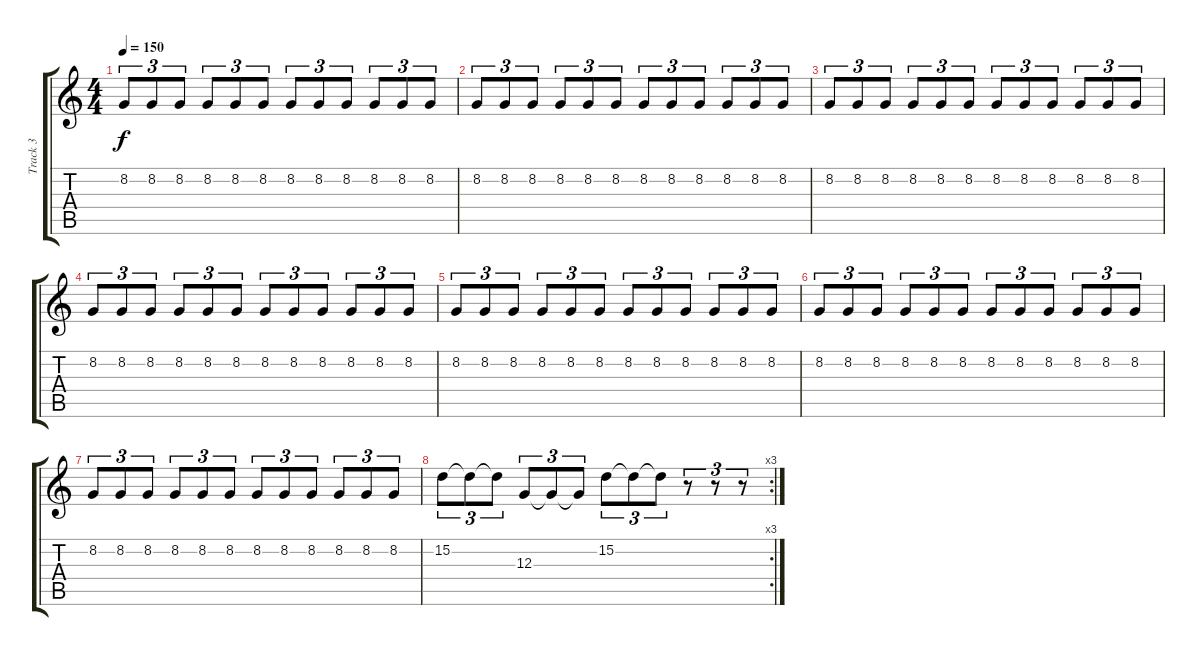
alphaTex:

\track ("Track 3" "Track 3") {instrument lead5charang}
\staff {score tabs}
\tuning (E4 B3 G3 D3 A2 E2) {hide}
\ts (4 4)
\tempo 150
\clef g2
\ks c
8.2.8{tu (3 2) dy f} 8.2.8{tu (3 2)} 8.2.8{tu (3 2)} 8.2.8{tu (3 2)} 8.2.8{tu (3 2)} 8.2.8{tu (3 2)} 8.2.8{tu (3 2)} 8.2.8{tu (3 2)} 8.2.8{tu (3 2)} 8.2.8{tu (3 2)} 8.2.8{tu (3 2)} 8.2.8{tu (3 2)} |
8.2.8{tu (3 2)} 8.2.8{tu (3 2)} 8.2.8{tu (3 2)} 8.2.8{tu (3 2)} 8.2.8{tu (3 2)} 8.2.8{tu (3 2)} 8.2.8{tu (3 2)} 8.2.8{tu (3 2)} 8.2.8{tu (3 2)} 8.2.8{tu (3 2)} 8.2.8{tu (3 2)} 8.2.8{tu (3 2)} |
8.2.8{tu (3 2)} 8.2.8{tu (3 2)} 8.2.8{tu (3 2)} 8.2.8{tu (3 2)} 8.2.8{tu (3 2)} 8.2.8{tu (3 2)} 8.2.8{tu (3 2)} 8.2.8{tu (3 2)} 8.2.8{tu (3 2)} 8.2.8{tu (3 2)} 8.2.8{tu (3 2)} 8.2.8{tu (3 2)} |
8.2.8{tu (3 2)} 8.2.8{tu (3 2)} 8.2.8{tu (3 2)} 8.2.8{tu (3 2)} 8.2.8{tu (3 2)} 8.2.8{tu (3 2)} 8.2.8{tu (3 2)} 8.2.8{tu (3 2)} 8.2.8{tu (3 2)} 8.2.8{tu (3 2)} 8.2.8{tu (3 2)} 8.2.8{tu (3 2)} |
8.2.8{tu (3 2)} 8.2.8{tu (3 2)} 8.2.8{tu (3 2)} 8.2.8{tu (3 2)} 8.2.8{tu (3 2)} 8.2.8{tu (3 2)} 8.2.8{tu (3 2)} 8.2.8{tu (3 2)} 8.2.8{tu (3 2)} 8.2.8{tu (3 2)} 8.2.8{tu (3 2)} 8.2.8{tu (3 2)} |
8.2.8{tu (3 2)} 8.2.8{tu (3 2)} 8.2.8{tu (3 2)} 8.2.8{tu (3 2)} 8.2.8{tu (3 2)} 8.2.8{tu (3 2)} 8.2.8{tu (3 2)} 8.2.8{tu (3 2)} 8.2.8{tu (3 2)} 8.2.8{tu (3 2)} 8.2.8{tu (3 2)} 8.2.8{tu (3 2)} |
8.2.8{tu (3 2)} 8.2.8{tu (3 2)} 8.2.8{tu (3 2)} 8.2.8{tu (3 2)} 8.2.8{tu (3 2)} 8.2.8{tu (3 2)} 8.2.8{tu (3 2)} 8.2.8{tu (3 2)} 8.2.8{tu (3 2)} 8.2.8{tu (3 2)} 8.2.8{tu (3 2)} 8.2.8{tu (3 2)} |
\rc 3
15.2.8{tu (3 2)} 15.2{t}.8{tu (3 2)} 15.2{t}.8{tu (3 2)} 12.3.8{tu (3 2)} 12.3{t}.8{tu (3 2)} 12.3{t}.8{tu (3 2)} 15.2.8{tu (3 2)} 15.2{t}.8{tu (3 2)} 15.2{t}.8{tu (3 2)} r.8{tu (3 2)} r.8{tu (3 2)} r.8{tu (3 2)}
